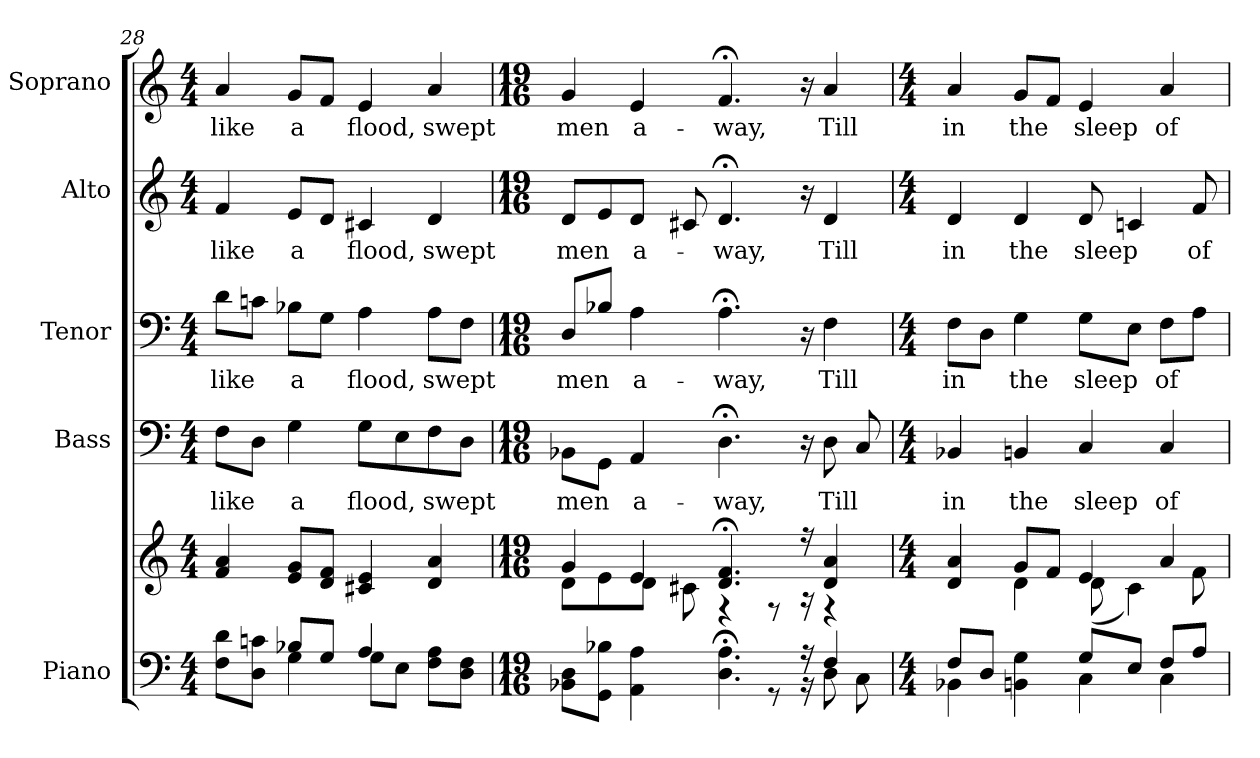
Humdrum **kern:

**kern	**kern	**kern	**text	**kern	**text	**kern	**text	**kern	**text
*part5	*part5	*part4	*part4	*part3	*part3	*part2	*part2	*part1	*part1
*staff6	*staff5	*staff4	*staff4	*staff3	*staff3	*staff2	*staff2	*staff1	*staff1
*I"Piano	*	*I"Bass	*	*I"Tenor	*	*I"Alto	*	*I"Soprano	*
*I'Pno.	*	*I'B.	*	*I'T.	*	*I'A.	*	*I'S.	*
*clefF4	*clefG2	*clefF4	*	*clefF4	*	*clefG2	*	*clefG2	*
*k[]	*k[]	*k[]	*	*k[]	*	*k[]	*	*k[]	*
*C:	*C:	*C:	*	*C:	*	*C:	*	*C:	*
*M4/4	*M4/4	*M4/4	*	*M4/4	*	*M4/4	*	*M4/4	*
=28	=28	=28	=28	=28	=28	=28	=28	=28	=28
*^	*	*	*	*	*	*	*	*	*
!	!	!	!	!LO:LY:b:color=#000000	!	!	!	!	!	!
!	!	!	!	!	!	!LO:LY:b:color=#000000	!	!	!	!
!	!	!	!	!	!	!	!	!LO:LY:b:color=#000000	!	!
!	!	!	!	!	!	!	!	!	!	!LO:LY:b:color=#000000
8Fi\ 8diL	4ryy	4fi/ 4ai	8Fi\L	like	8di\L	like	4fi/	like	4ai/	like
8Di\ 8cniJ	.	.	8Di\J	.	8cni\J	.	.	.	.	.
!	!	!	!	!LO:LY:b:color=#000000	!	!	!	!	!	!
!	!	!	!	!	!	!LO:LY:b:color=#000000	!	!	!	!
!	!	!	!	!	!	!	!	!LO:LY:b:color=#000000	!	!
!	!	!	!	!	!	!	!	!	!	!LO:LY:b:color=#000000
8B-Xi/L	4Gi\	8ei/ 8giL	4Gi\	a	8B-Xi\L	a	8ei/L	a	8gi/L	a
8Gi/J	.	8di/ 8fiJ	.	.	8Gi\J	.	8di/J	.	8fi/J	.
!	!	!	!	!LO:LY:b:color=#000000	!	!	!	!	!	!
!	!	!	!	!	!	!LO:LY:b:color=#000000	!	!	!	!
!	!	!	!	!	!	!	!	!LO:LY:b:color=#000000	!	!
!	!	!	!	!	!	!	!	!	!	!LO:LY:b:color=#000000
4Ai/	8Gi\L	4c#Xi/ 4ei	8Gi\L	flood,	4Ai\	flood,	4c#Xi/	flood,	4ei/	flood,
.	8Ei\J	.	8Ei\	.	.	.	.	.	.	.
!	!	!	!	!LO:LY:b:color=#000000	!	!	!	!	!	!
!	!	!	!	!	!	!LO:LY:b:color=#000000	!	!	!	!
!	!	!	!	!	!	!	!	!LO:LY:b:color=#000000	!	!
!	!	!	!	!	!	!	!	!	!	!LO:LY:b:color=#000000
8Fi\ 8AiL	4ryy	4di/ 4ai	8Fi\	swept	8Ai\L	swept	4di/	swept	4ai/	swept
8Di\ 8FiJ	.	.	8Di\J	.	8Fi\J	.	.	.	.	.
!!LO:PB:g=z
=29	=29	=29	=29	=29	=29	=29	=29	=29	=29	=29
*M19/16	*	*M19/16	*M19/16	*	*M19/16	*	*M19/16	*	*M19/16	*
*	*	*^	*	*	*	*	*	*	*	*
!	!	!	!	!	!LO:LY:b:color=#000000	!	!	!	!	!	!
!	!	!	!	!	!	!	!LO:LY:b:color=#000000	!	!	!	!
!	!	!	!	!	!	!	!	!	!LO:LY:b:color=#000000	!	!
!	!	!	!	!	!	!	!	!	!	!	!LO:LY:b:color=#000000
8BB-Xi\ 8DiL	2ryy	4gi/	8di\L	8BB-Xi\L	men	8Di/L	men	8di/L	men	4gi/	men
8GGi\ 8B-XiJ	.	.	8ei\	8GGi\J	.	8B-Xi/J	.	8ei/	.	.	.
!	!	!	!	!	!LO:LY:b:color=#000000	!	!	!	!	!	!
!	!	!	!	!	!	!	!LO:LY:b:color=#000000	!	!	!	!
!	!	!	!	!	!	!	!	!	!LO:LY:b:color=#000000	!	!
!	!	!	!	!	!	!	!	!	!	!	!LO:LY:b:color=#000000
4AAi\ 4Ai	.	4ei/	8di\J	4AAi/	a-	4Ai\	a-	8di/J	a-	4ei/	a-
.	.	.	8c#Xi\	.	.	.	.	8c#Xi/	.	.	.
!	!	!	!	!	!LO:LY:b:color=#000000	!	!	!	!	!	!
!	!	!	!	!	!	!	!LO:LY:b:color=#000000	!	!	!	!
!	!	!	!	!	!	!	!	!	!LO:LY:b:color=#000000	!	!
!	!	!	!	!	!	!	!	!	!	!	!LO:LY:b:color=#000000
4.Di\; 4.Ai;	4ryy	4.di/; 4.fi;	4r	4.D;i\	-way,	4.A;i\	-way,	4.d;i/	-way,	4.f;i/	-way,
.	8r	.	8r	.	.	.	.	.	.	.	.
16r	16r	16r	16r	16r	.	16r	.	16r	.	16r	.
!	!	!	!	!	!LO:LY:b:color=#000000	!	!	!	!	!	!
!	!	!	!	!	!	!	!LO:LY:b:color=#000000	!	!	!	!
!	!	!	!	!	!	!	!	!	!LO:LY:b:color=#000000	!	!
!	!	!	!	!	!	!	!	!	!	!	!LO:LY:b:color=#000000
4Fi/	8Di\	4di/ 4ai	4r	8Di\	Till	4Fi\	Till	4di/	Till	4ai/	Till
.	8Ci\	.	.	8Ci/	.	.	.	.	.	.	.
=30	=30	=30	=30	=30	=30	=30	=30	=30	=30	=30	=30
*M4/4	*	*M4/4	*	*M4/4	*	*M4/4	*	*M4/4	*	*M4/4	*
!	!	!	!	!	!LO:LY:b:color=#000000	!	!	!	!	!	!
!	!	!	!	!	!	!	!LO:LY:b:color=#000000	!	!	!	!
!	!	!	!	!	!	!	!	!	!LO:LY:b:color=#000000	!	!
!	!	!	!	!	!	!	!	!	!	!	!LO:LY:b:color=#000000
8Fi/L	4BB-Xi\	4di/ 4ai	4ryy	4BB-Xi/	in	8Fi\L	in	4di/	in	4ai/	in
8Di/J	.	.	.	.	.	8Di\J	.	.	.	.	.
!	!	!	!	!	!LO:LY:b:color=#000000	!	!	!	!	!	!
!	!	!	!	!	!	!	!LO:LY:b:color=#000000	!	!	!	!
!	!	!	!	!	!	!	!	!	!LO:LY:b:color=#000000	!	!
!	!	!	!	!	!	!	!	!	!	!	!LO:LY:b:color=#000000
4BBni\ 4Gi	4ryy	8gi/L	4di\	4BBni/	the	4Gi\	the	4di/	the	8gi/L	the
.	.	8fi/J	.	.	.	.	.	.	.	8fi/J	.
!	!	!	!	!	!LO:LY:b:color=#000000	!	!	!	!	!	!
!	!	!	!	!	!	!	!LO:LY:b:color=#000000	!	!	!	!
!	!	!	!	!	!	!	!	!	!LO:LY:b:color=#000000	!	!
!	!	!	!	!	!	!	!	!	!	!	!LO:LY:b:color=#000000
8Gi/L	4Ci\	4ei/	(8di\	4Ci/	sleep	8Gi\L	sleep	8di/	sleep	4ei/	sleep
8Ei/J	.	.	4ci\)	.	.	8Ei\J	.	4cni/	.	.	.
!	!	!	!	!	!LO:LY:b:color=#000000	!	!	!	!	!	!
!	!	!	!	!	!	!	!LO:LY:b:color=#000000	!	!	!	!
!	!	!	!	!	!	!	!	!	!	!	!LO:LY:b:color=#000000
8Fi/L	4Ci\	4ai/	.	4Ci/	of	8Fi\L	of	.	.	4ai/	of
!	!	!	!	!	!	!	!	!	!LO:LY:b:color=#000000	!	!
8Ai/J	.	.	8fi\	.	.	8Ai\J	.	8fi/	of	.	.
*v	*v	*	*	*	*	*	*	*	*	*	*
*	*v	*v	*	*	*	*	*	*	*	*
=	=	=	=	=	=	=	=	=	=
*-	*-	*-	*-	*-	*-	*-	*-	*-	*-
